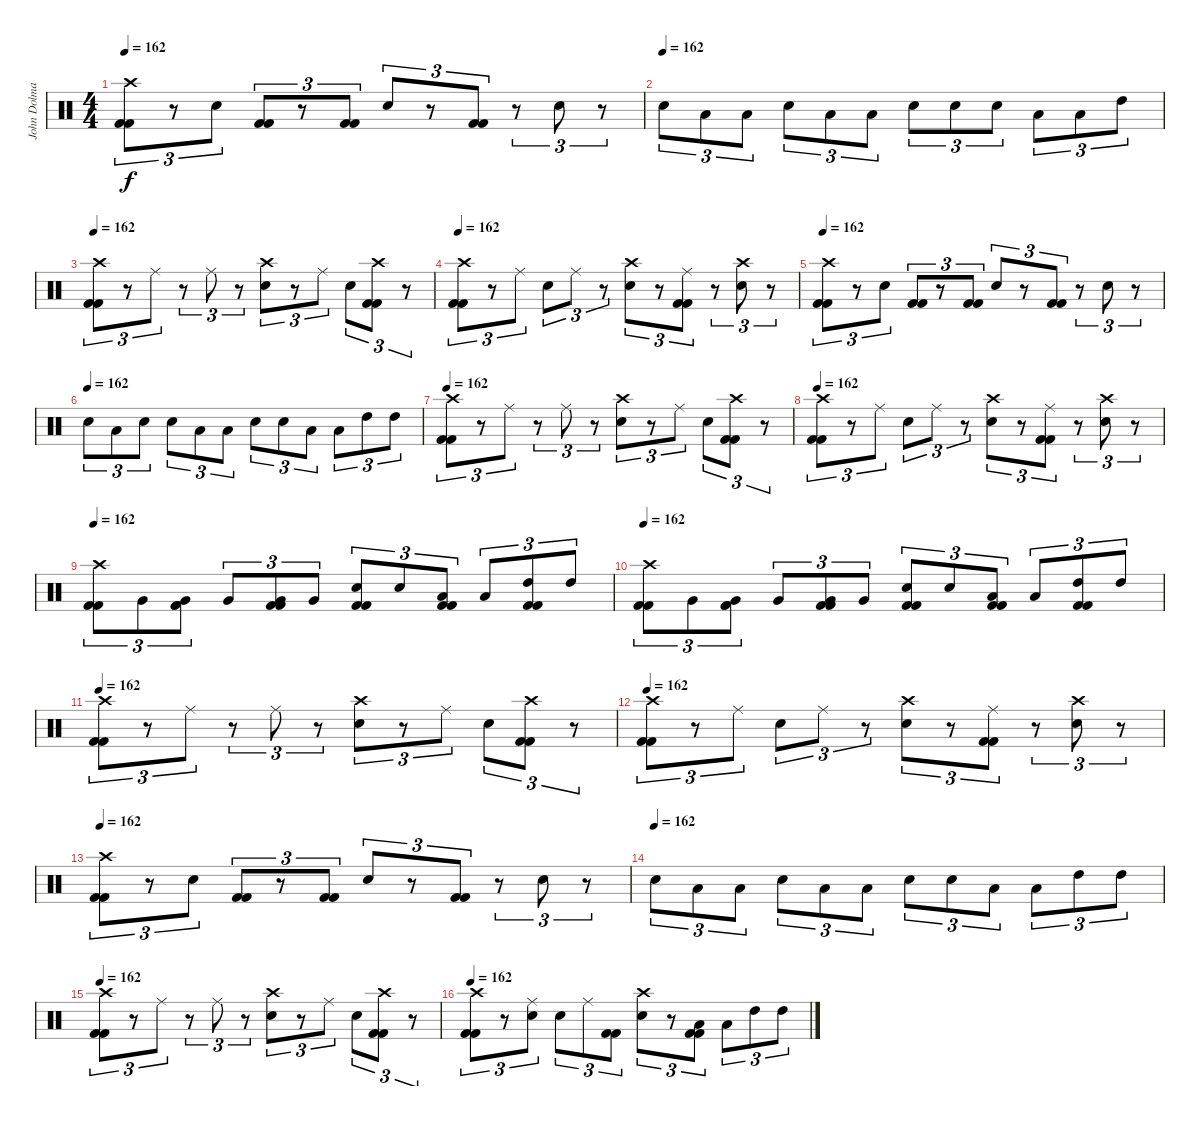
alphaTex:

\track ("John Dolmayan" "John Dolma") {instrument percussion}
\staff {score}
\articulation defaults
\ts (4 4)
\tempo 162
\clef neutral
\ks c
("Crash high (hit)" "Kick (hit) 2" "Kick (hit) 2").8{tu (3 2) dy f} r.8{tu (3 2)} "Snare (hit) 2".8{tu (3 2)} ("Kick (hit) 2" "Kick (hit) 2").8{tu (3 2)} r.8{tu (3 2)} ("Kick (hit) 2" "Kick (hit) 2").8{tu (3 2)} "Snare (hit) 2".8{tu (3 2)} r.8{tu (3 2)} ("Kick (hit) 2" "Kick (hit) 2").8{tu (3 2)} r.8{tu (3 2)} "Snare (hit) 2".8{tu (3 2)} r.8{tu (3 2)} |
\tempo (162)
"Snare (hit) 2".8{tu (3 2)} "Low Tom (hit)".8{tu (3 2)} "Low Tom (hit)".8{tu (3 2)} "Snare (hit) 2".8{tu (3 2)} "Low Tom (hit)".8{tu (3 2)} "Low Tom (hit)".8{tu (3 2)} "Snare (hit) 2".8{tu (3 2)} "Snare (hit) 2".8{tu (3 2)} "Snare (hit) 2".8{tu (3 2)} "Low Tom (hit)".8{tu (3 2)} "Low Tom (hit)".8{tu (3 2)} "High Tom (hit)".8{tu (3 2)} |
\tempo 162
("Crash high (hit)" "Kick (hit) 2" "Kick (hit) 2").8{tu (3 2)} r.8{tu (3 2)} "Ride (middle)".8{tu (3 2)} r.8{tu (3 2)} "Ride (middle)".8{tu (3 2)} r.8{tu (3 2)} ("Crash high (hit)" "Snare (hit) 2").8{tu (3 2)} r.8{tu (3 2)} "Ride (middle)".8{tu (3 2)} "Snare (hit) 2".8{tu (3 2)} ("Crash high (hit)" "Kick (hit) 2" "Kick (hit) 2").8{tu (3 2)} r.8{tu (3 2)} |
\tempo 162
("Crash high (hit)" "Kick (hit) 2" "Kick (hit) 2").8{tu (3 2)} r.8{tu (3 2)} "Ride (middle)".8{tu (3 2)} "Snare (hit) 2".8{tu (3 2)} "Ride (middle)".8{tu (3 2)} r.8{tu (3 2)} ("Crash high (hit)" "Snare (hit) 2").8{tu (3 2)} r.8{tu (3 2)} ("Ride (middle)" "Kick (hit) 2" "Kick (hit) 2").8{tu (3 2)} r.8{tu (3 2)} ("Crash high (hit)" "Snare (hit) 2").8{tu (3 2)} r.8{tu (3 2)} |
\tempo 162
("Crash high (hit)" "Kick (hit) 2" "Kick (hit) 2").8{tu (3 2)} r.8{tu (3 2)} "Snare (hit) 2".8{tu (3 2)} ("Kick (hit) 2" "Kick (hit) 2").8{tu (3 2)} r.8{tu (3 2)} ("Kick (hit) 2" "Kick (hit) 2").8{tu (3 2)} "Snare (hit) 2".8{tu (3 2)} r.8{tu (3 2)} ("Kick (hit) 2" "Kick (hit) 2").8{tu (3 2)} r.8{tu (3 2)} "Snare (hit) 2".8{tu (3 2)} r.8{tu (3 2)} |
\tempo (162)
"Snare (hit) 2".8{tu (3 2)} "Low Tom (hit)".8{tu (3 2)} "Snare (hit) 2".8{tu (3 2)} "Snare (hit) 2".8{tu (3 2)} "Low Tom (hit)".8{tu (3 2)} "Low Tom (hit)".8{tu (3 2)} "Snare (hit) 2".8{tu (3 2)} "Snare (hit) 2".8{tu (3 2)} "Low Tom (hit)".8{tu (3 2)} "Low Tom (hit)".8{tu (3 2)} "High Tom (hit)".8{tu (3 2)} "High Tom (hit)".8{tu (3 2)} |
\tempo 162
("Crash high (hit)" "Kick (hit) 2" "Kick (hit) 2").8{tu (3 2)} r.8{tu (3 2)} "Ride (middle)".8{tu (3 2)} r.8{tu (3 2)} "Ride (middle)".8{tu (3 2)} r.8{tu (3 2)} ("Crash high (hit)" "Snare (hit) 2").8{tu (3 2)} r.8{tu (3 2)} "Ride (middle)".8{tu (3 2)} "Snare (hit) 2".8{tu (3 2)} ("Crash high (hit)" "Kick (hit) 2" "Kick (hit) 2").8{tu (3 2)} r.8{tu (3 2)} |
\tempo 162
("Crash high (hit)" "Kick (hit) 2" "Kick (hit) 2").8{tu (3 2)} r.8{tu (3 2)} "Ride (middle)".8{tu (3 2)} "Snare (hit) 2".8{tu (3 2)} "Ride (middle)".8{tu (3 2)} r.8{tu (3 2)} ("Crash high (hit)" "Snare (hit) 2").8{tu (3 2)} r.8{tu (3 2)} ("Ride (middle)" "Kick (hit) 2" "Kick (hit) 2").8{tu (3 2)} r.8{tu (3 2)} ("Crash high (hit)" "Snare (hit) 2").8{tu (3 2)} r.8{tu (3 2)} |
\tempo 162
("Crash high (hit)" "Kick (hit) 2" "Kick (hit) 2").8{tu (3 2)} "Very Low Tom (hit)".8{tu (3 2)} ("Very Low Tom (hit)" "Kick (hit) 2" "Kick (hit) 2").8{tu (3 2)} "Very Low Tom (hit)".8{tu (3 2)} ("Very Low Tom (hit)" "Kick (hit) 2" "Kick (hit) 2").8{tu (3 2)} "Very Low Tom (hit)".8{tu (3 2)} ("Snare (hit) 2" "Kick (hit) 2" "Kick (hit) 2").8{tu (3 2)} "Snare (hit) 2".8{tu (3 2)} ("Low Tom (hit)" "Kick (hit) 2" "Kick (hit) 2").8{tu (3 2)} "Low Tom (hit)".8{tu (3 2)} ("High Tom (hit)" "Kick (hit) 2" "Kick (hit) 2").8{tu (3 2)} "High Tom (hit)".8{tu (3 2)} |
\tempo 162
("Crash high (hit)" "Kick (hit) 2" "Kick (hit) 2").8{tu (3 2)} "Very Low Tom (hit)".8{tu (3 2)} ("Very Low Tom (hit)" "Kick (hit) 2" "Kick (hit) 2").8{tu (3 2)} "Very Low Tom (hit)".8{tu (3 2)} ("Very Low Tom (hit)" "Kick (hit) 2" "Kick (hit) 2").8{tu (3 2)} "Very Low Tom (hit)".8{tu (3 2)} ("Snare (hit) 2" "Kick (hit) 2" "Kick (hit) 2").8{tu (3 2)} "Snare (hit) 2".8{tu (3 2)} ("Low Tom (hit)" "Kick (hit) 2" "Kick (hit) 2").8{tu (3 2)} "Low Tom (hit)".8{tu (3 2)} ("High Tom (hit)" "Kick (hit) 2" "Kick (hit) 2").8{tu (3 2)} "High Tom (hit)".8{tu (3 2)} |
\tempo 162
("Crash high (hit)" "Kick (hit) 2" "Kick (hit) 2").8{tu (3 2)} r.8{tu (3 2)} "Ride (middle)".8{tu (3 2)} r.8{tu (3 2)} "Ride (middle)".8{tu (3 2)} r.8{tu (3 2)} ("Crash high (hit)" "Snare (hit) 2").8{tu (3 2)} r.8{tu (3 2)} "Ride (middle)".8{tu (3 2)} "Snare (hit) 2".8{tu (3 2)} ("Crash high (hit)" "Kick (hit) 2" "Kick (hit) 2").8{tu (3 2)} r.8{tu (3 2)} |
\tempo 162
("Crash high (hit)" "Kick (hit) 2" "Kick (hit) 2").8{tu (3 2)} r.8{tu (3 2)} "Ride (middle)".8{tu (3 2)} "Snare (hit) 2".8{tu (3 2)} "Ride (middle)".8{tu (3 2)} r.8{tu (3 2)} ("Crash high (hit)" "Snare (hit) 2").8{tu (3 2)} r.8{tu (3 2)} ("Ride (middle)" "Kick (hit) 2" "Kick (hit) 2").8{tu (3 2)} r.8{tu (3 2)} ("Crash high (hit)" "Snare (hit) 2").8{tu (3 2)} r.8{tu (3 2)} |
\tempo 162
("Crash high (hit)" "Kick (hit) 2" "Kick (hit) 2").8{tu (3 2)} r.8{tu (3 2)} "Snare (hit) 2".8{tu (3 2)} ("Kick (hit) 2" "Kick (hit) 2").8{tu (3 2)} r.8{tu (3 2)} ("Kick (hit) 2" "Kick (hit) 2").8{tu (3 2)} "Snare (hit) 2".8{tu (3 2)} r.8{tu (3 2)} ("Kick (hit) 2" "Kick (hit) 2").8{tu (3 2)} r.8{tu (3 2)} "Snare (hit) 2".8{tu (3 2)} r.8{tu (3 2)} |
\tempo (162)
"Snare (hit) 2".8{tu (3 2)} "Low Tom (hit)".8{tu (3 2)} "Low Tom (hit)".8{tu (3 2)} "Snare (hit) 2".8{tu (3 2)} "Low Tom (hit)".8{tu (3 2)} "Low Tom (hit)".8{tu (3 2)} "Snare (hit) 2".8{tu (3 2)} "Snare (hit) 2".8{tu (3 2)} "Low Tom (hit)".8{tu (3 2)} "Low Tom (hit)".8{tu (3 2)} "High Tom (hit)".8{tu (3 2)} "High Tom (hit)".8{tu (3 2)} |
\tempo 162
("Crash high (hit)" "Kick (hit) 2" "Kick (hit) 2").8{tu (3 2)} r.8{tu (3 2)} "Ride (middle)".8{tu (3 2)} r.8{tu (3 2)} "Ride (middle)".8{tu (3 2)} r.8{tu (3 2)} ("Crash high (hit)" "Snare (hit) 2").8{tu (3 2)} r.8{tu (3 2)} "Ride (middle)".8{tu (3 2)} "Snare (hit) 2".8{tu (3 2)} ("Crash high (hit)" "Kick (hit) 2" "Kick (hit) 2").8{tu (3 2)} r.8{tu (3 2)} |
\tempo 162
("Crash high (hit)" "Kick (hit) 2" "Kick (hit) 2").8{tu (3 2)} r.8{tu (3 2)} ("Ride (middle)" "Snare (hit) 2").8{tu (3 2)} "Snare (hit) 2".8{tu (3 2)} "Ride (middle)".8{tu (3 2)} ("Kick (hit) 2" "Kick (hit) 2").8{tu (3 2)} ("Crash high (hit)" "Snare (hit) 2").8{tu (3 2)} r.8{tu (3 2)} ("Low Tom (hit)" "Kick (hit) 2" "Kick (hit) 2").8{tu (3 2)} "Low Tom (hit)".8{tu (3 2)} "High Tom (hit)".8{tu (3 2)} "High Tom (hit)".8{tu (3 2)}
